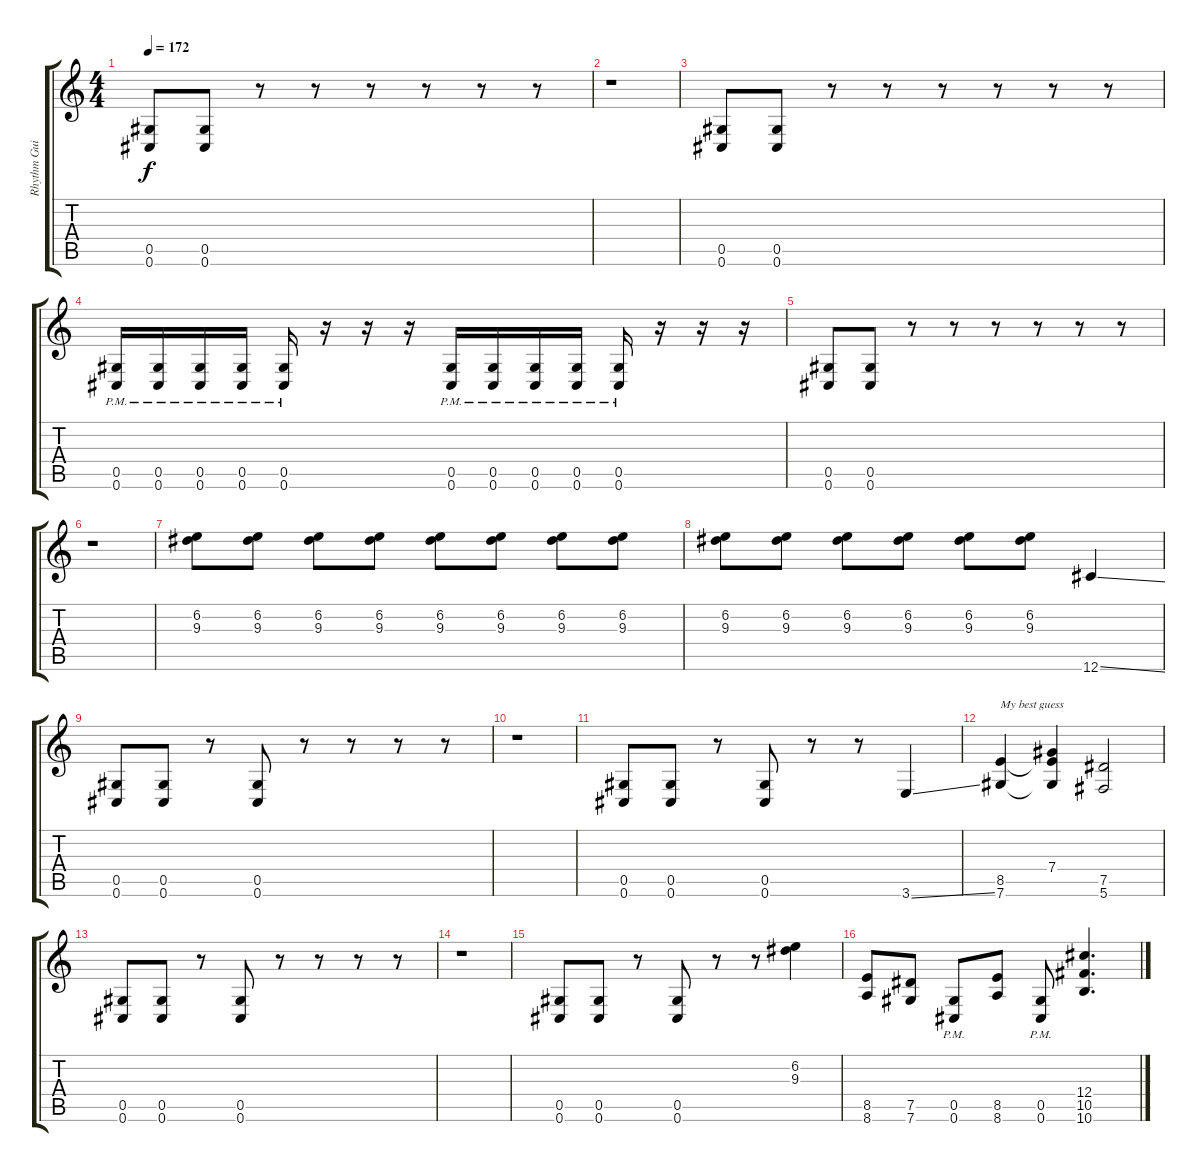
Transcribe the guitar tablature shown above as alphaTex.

\track ("Rhythm Guitar" "Rhythm Gui") {instrument distortionguitar}
\staff {score tabs}
\tuning (Eb4 Bb3 Gb3 Db3 Ab2 Db2) {hide}
\ts (4 4)
\tempo 172
\clef g2
\ks c
(0.5 0.6).8{dy f instrument distortionguitar} (0.5 0.6).8 r.8 r.8 r.8 r.8 r.8 r.8 |
r.1 |
(0.5 0.6).8 (0.5 0.6).8 r.8 r.8 r.8 r.8 r.8 r.8 |
(0.5{pm} 0.6{pm}).16 (0.5{pm} 0.6{pm}).16 (0.5{pm} 0.6{pm}).16 (0.5{pm} 0.6{pm}).16 (0.5{pm} 0.6{pm}).16 r.16 r.16 r.16 (0.5{pm} 0.6{pm}).16 (0.5{pm} 0.6{pm}).16 (0.5{pm} 0.6{pm}).16 (0.5{pm} 0.6{pm}).16 (0.5{pm} 0.6{pm}).16 r.16 r.16 r.16 |
(0.5 0.6).8 (0.5 0.6).8 r.8 r.8 r.8 r.8 r.8 r.8 |
r.1 |
(6.2 9.3).8 (6.2 9.3).8 (6.2 9.3).8 (6.2 9.3).8 (6.2 9.3).8 (6.2 9.3).8 (6.2 9.3).8 (6.2 9.3).8 |
(6.2 9.3).8 (6.2 9.3).8 (6.2 9.3).8 (6.2 9.3).8 (6.2 9.3).8 (6.2 9.3).8 12.6{ss}.4 |
(0.5 0.6).8 (0.5 0.6).8 r.8 (0.5 0.6).8 r.8 r.8 r.8 r.8 |
r.1 |
(0.5 0.6).8 (0.5 0.6).8 r.8 (0.5 0.6).8 r.8 r.8 3.6{ss}.4 |
(8.5 7.6).4{txt "My best guess"} (7.4 8.5{t} 7.6{t}).4 (7.5 5.6).2 |
(0.5 0.6).8 (0.5 0.6).8 r.8 (0.5 0.6).8 r.8 r.8 r.8 r.8 |
r.1 |
(0.5 0.6).8 (0.5 0.6).8 r.8 (0.5 0.6).8 r.8 r.8 (6.2 9.3).4 |
(8.5 8.6).8 (7.5 7.6).8 (0.5{pm} 0.6{pm}).8 (8.5 8.6).8 (0.5{pm} 0.6{pm}).8 (12.4 10.5 10.6).4{d}
